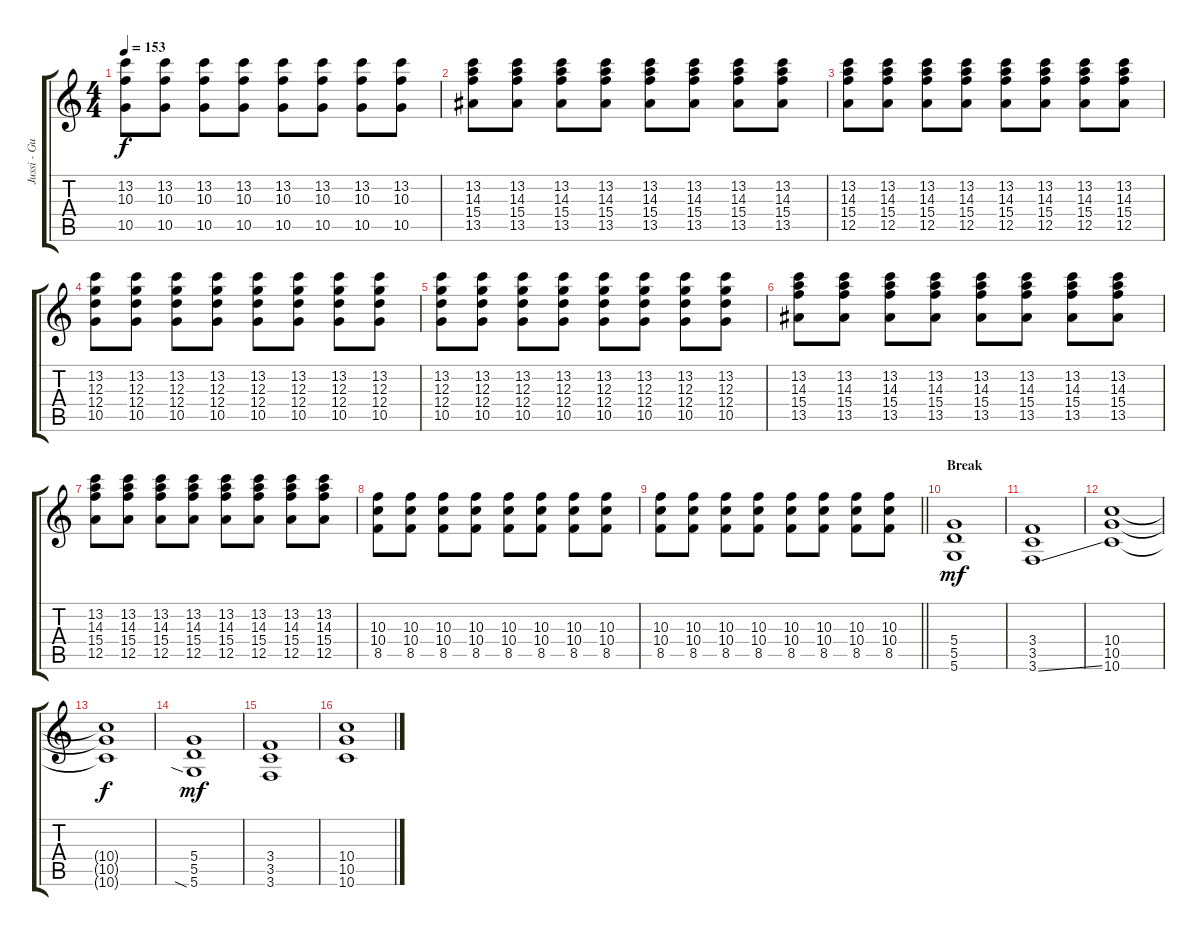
\track ("Jussi - Guitar" "Jussi - Gu") {instrument overdrivenguitar}
\staff {score tabs}
\tuning (E4 B3 G3 D3 A2 D2) {hide}
\ts (4 4)
\tempo 153
\clef g2
\ks c
(13.2 10.3 10.5).8{dy f} (13.2 10.3 10.5).8 (13.2 10.3 10.5).8 (13.2 10.3 10.5).8 (13.2 10.3 10.5).8 (13.2 10.3 10.5).8 (13.2 10.3 10.5).8 (13.2 10.3 10.5).8 |
(13.2 14.3 15.4 13.5).8 (13.2 14.3 15.4 13.5).8 (13.2 14.3 15.4 13.5).8 (13.2 14.3 15.4 13.5).8 (13.2 14.3 15.4 13.5).8 (13.2 14.3 15.4 13.5).8 (13.2 14.3 15.4 13.5).8 (13.2 14.3 15.4 13.5).8 |
(13.2 14.3 15.4 12.5).8 (13.2 14.3 15.4 12.5).8 (13.2 14.3 15.4 12.5).8 (13.2 14.3 15.4 12.5).8 (13.2 14.3 15.4 12.5).8 (13.2 14.3 15.4 12.5).8 (13.2 14.3 15.4 12.5).8 (13.2 14.3 15.4 12.5).8 |
(13.2 12.3 12.4 10.5).8 (13.2 12.3 12.4 10.5).8 (13.2 12.3 12.4 10.5).8 (13.2 12.3 12.4 10.5).8 (13.2 12.3 12.4 10.5).8 (13.2 12.3 12.4 10.5).8 (13.2 12.3 12.4 10.5).8 (13.2 12.3 12.4 10.5).8 |
(13.2 12.3 12.4 10.5).8 (13.2 12.3 12.4 10.5).8 (13.2 12.3 12.4 10.5).8 (13.2 12.3 12.4 10.5).8 (13.2 12.3 12.4 10.5).8 (13.2 12.3 12.4 10.5).8 (13.2 12.3 12.4 10.5).8 (13.2 12.3 12.4 10.5).8 |
(13.2 14.3 15.4 13.5).8 (13.2 14.3 15.4 13.5).8 (13.2 14.3 15.4 13.5).8 (13.2 14.3 15.4 13.5).8 (13.2 14.3 15.4 13.5).8 (13.2 14.3 15.4 13.5).8 (13.2 14.3 15.4 13.5).8 (13.2 14.3 15.4 13.5).8 |
(13.2 14.3 15.4 12.5).8 (13.2 14.3 15.4 12.5).8 (13.2 14.3 15.4 12.5).8 (13.2 14.3 15.4 12.5).8 (13.2 14.3 15.4 12.5).8 (13.2 14.3 15.4 12.5).8 (13.2 14.3 15.4 12.5).8 (13.2 14.3 15.4 12.5).8 |
(10.3 10.4 8.5).8 (10.3 10.4 8.5).8 (10.3 10.4 8.5).8 (10.3 10.4 8.5).8 (10.3 10.4 8.5).8 (10.3 10.4 8.5).8 (10.3 10.4 8.5).8 (10.3 10.4 8.5).8 |
\barLineRight lightlight
(10.3 10.4 8.5).8 (10.3 10.4 8.5).8 (10.3 10.4 8.5).8 (10.3 10.4 8.5).8 (10.3 10.4 8.5).8 (10.3 10.4 8.5).8 (10.3 10.4 8.5).8 (10.3 10.4 8.5).8 |
\section ("" "Break")
(5.4 5.5 5.6).1{dy mf} |
(3.4 3.5 3.6{ss}).1 |
(10.4 10.5 10.6).1 |
(10.4{t} 10.5{t} 10.6{t}).1{dy f} |
(5.4 5.5 5.6{sia}).1{dy mf} |
(3.4 3.5 3.6).1 |
(10.4 10.5 10.6).1
